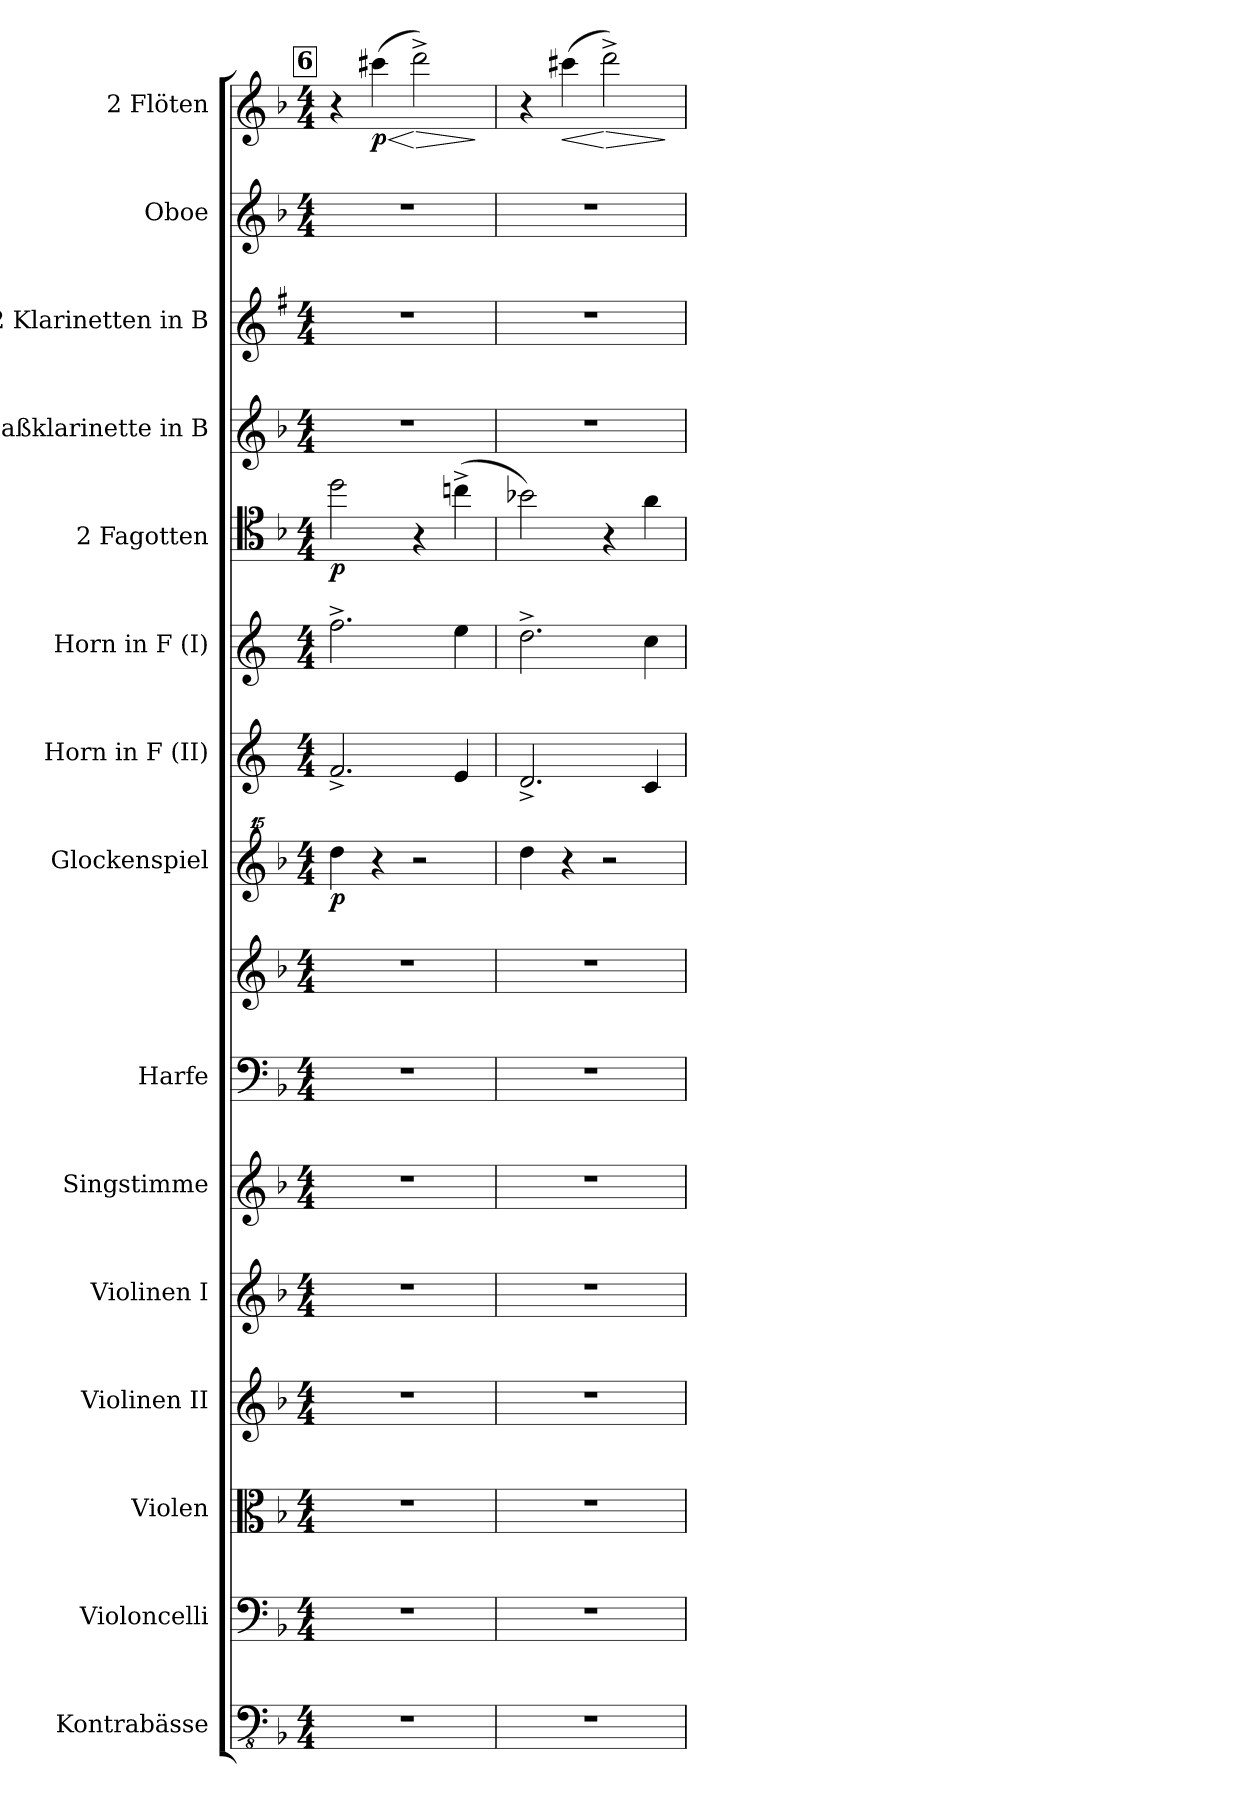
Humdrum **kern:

**kern	**kern	**kern	**kern	**kern	**kern	**kern	**kern	**kern	**dynam	**kern	**kern	**kern	**dynam	**kern	**kern	**kern	**kern	**dynam
*part15	*part14	*part13	*part12	*part11	*part10	*part9	*part9	*part8	*part8	*part7	*part6	*part5	*part5	*part4	*part3	*part2	*part1	*part1
*staff16	*staff15	*staff14	*staff13	*staff12	*staff11	*staff10	*staff9	*staff8	*staff8	*staff7	*staff6	*staff5	*staff5	*staff4	*staff3	*staff2	*staff1	*staff1
*I"Kontrabässe	*I"Violoncelli	*I"Violen	*I"Violinen II	*I"Violinen I	*I"Singstimme	*I"Harfe	*	*I"Glockenspiel	*	*I"Horn in F (II)	*I"Horn in F (I)	*I"2 Fagotten	*	*I"Baßklarinette in B	*I"2 Klarinetten in B	*I"Oboe	*I"2 Flöten	*
*I'Kb.	*I'Vc.	*	*I'Vl. II	*I'Vl. I	*I'Singst.	*I'Hf.	*	*I'Glk.	*	*I'Hr. II	*I'Hr. I	*I'Fg.	*	*I'Bklar. (B)	*I'Klar. (B)	*I'Ob.	*I'Fl.	*
*clefFv4	*clefF4	*clefC3	*clefG2	*clefG2	*clefG2	*clefF4	*clefG2	*clefG^^2	*	*clefG2	*clefG2	*clefC4	*	*clefG2	*clefG2	*clefG2	*clefG2	*
*	*	*	*	*	*	*	*	*	*	*ITrd4c7	*ITrd4c7	*	*	*ITrd8c14	*ITrd1c2	*	*	*
*k[b-]	*k[b-]	*k[b-]	*k[b-]	*k[b-]	*k[b-]	*k[b-]	*k[b-]	*k[b-]	*	*k[b-]	*k[b-]	*k[b-]	*	*k[b-]	*k[b-]	*k[b-]	*k[b-]	*
*M4/4	*M4/4	*M4/4	*M4/4	*M4/4	*M4/4	*M4/4	*M4/4	*M4/4	*	*M4/4	*M4/4	*M4/4	*	*M4/4	*M4/4	*M4/4	*M4/4	*
!!LO:REH:place=s1:a:B:fs=14:t=6
=44	=44	=44	=44	=44	=44	=44	=44	=44	=44	=44	=44	=44	=44	=44	=44	=44	=44	=44
!	!	!	!	!	!	!	!	!	!LO:DY:b	!	!	!	!LO:DY:b	!	!	!	!	!
1r	1r	1r	1r	1r	1r	1r	1r	4dddd\	p	2.B-^/	2.b-^\	2dd\	p	1r	1r	1r	4r	.
!	!	!	!	!	!	!	!	!	!	!	!	!	!	!	!	!	!	!LO:HP:b
!	!	!	!	!	!	!	!	!	!	!	!	!	!	!	!	!	!	!LO:DY:n=1:b
.	.	.	.	.	.	.	.	4r	.	.	.	.	.	.	.	.	(4ccc#X\	< p
!	!	!	!	!	!	!	!	!	!	!	!	!	!	!	!	!	!	!LO:HP:n=1:b
.	.	.	.	.	.	.	.	2r	.	.	.	4r	.	.	.	.	2ddd^\)	[ >
.	.	.	.	.	.	.	.	.	.	4A/	4a\	(4ccn^\	.	.	.	.	.	.
.	.	.	.	.	.	.	.	.	.	.	.	.	.	.	.	.	.	]
=45	=45	=45	=45	=45	=45	=45	=45	=45	=45	=45	=45	=45	=45	=45	=45	=45	=45	=45
1r	1r	1r	1r	1r	1r	1r	1r	4dddd\	.	2.G^/	2.g^\	2b-X\)	.	1r	1r	1r	4r	.
!	!	!	!	!	!	!	!	!	!	!	!	!	!	!	!	!	!	!LO:HP:b
.	.	.	.	.	.	.	.	4r	.	.	.	.	.	.	.	.	(4ccc#X\	<
!	!	!	!	!	!	!	!	!	!	!	!	!	!	!	!	!	!	!LO:HP:n=1:b
.	.	.	.	.	.	.	.	2r	.	.	.	4r	.	.	.	.	2ddd^\)	[ >
.	.	.	.	.	.	.	.	.	.	4F/	4f\	4a\	.	.	.	.	.	.
.	.	.	.	.	.	.	.	.	.	.	.	.	.	.	.	.	.	]
=	=	=	=	=	=	=	=	=	=	=	=	=	=	=	=	=	=	=
*-	*-	*-	*-	*-	*-	*-	*-	*-	*-	*-	*-	*-	*-	*-	*-	*-	*-	*-
